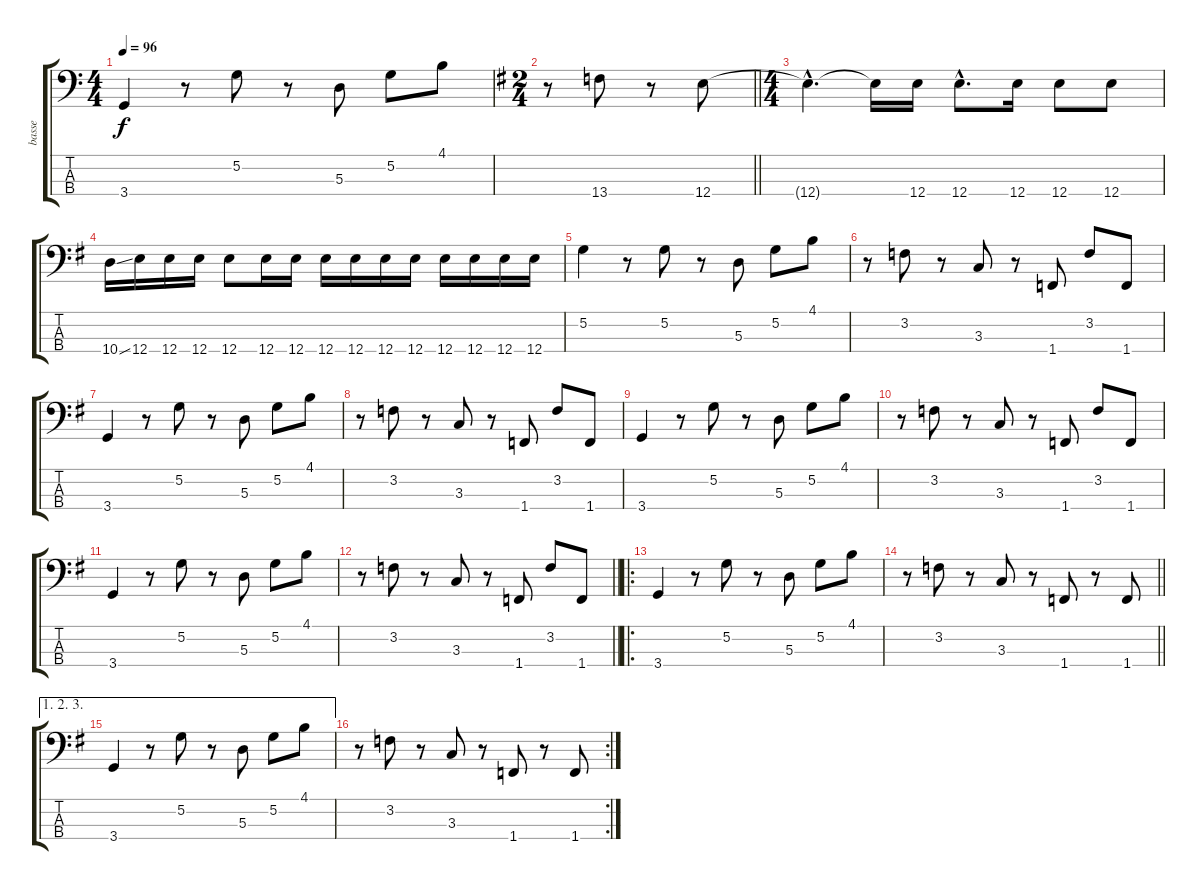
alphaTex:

\track ("basse" "basse") {instrument electricbassfinger}
\staff {score tabs}
\tuning (G2 D2 A1 E1) {hide}
\ts (4 4)
\tempo 96
\clef f4
\ks c
3.4.4{dy f} r.8 5.2.8 r.8 5.3.8 5.2.8 4.1.8 |
\ts (2 4)
\barLineRight lightlight
\ks g
r.8 13.4.8 r.8 12.4.8 |
\ts (4 4)
12.4{hac t}.4{d} 12.4{t}.16 12.4.16 12.4{hac}.8{d} 12.4.16 12.4.8 12.4.8 |
10.4{ss}.16 12.4.16 12.4.16 12.4.16 12.4.8 12.4.16 12.4.16 12.4.16 12.4.16 12.4.16 12.4.16 12.4.16 12.4.16 12.4.16 12.4.16 |
5.2.4 r.8 5.2.8 r.8 5.3.8 5.2.8 4.1.8 |
r.8 3.2.8 r.8 3.3.8 r.8 1.4.8 3.2.8 1.4.8 |
3.4.4 r.8 5.2.8 r.8 5.3.8 5.2.8 4.1.8 |
r.8 3.2.8 r.8 3.3.8 r.8 1.4.8 3.2.8 1.4.8 |
3.4.4 r.8 5.2.8 r.8 5.3.8 5.2.8 4.1.8 |
r.8 3.2.8 r.8 3.3.8 r.8 1.4.8 3.2.8 1.4.8 |
3.4.4 r.8 5.2.8 r.8 5.3.8 5.2.8 4.1.8 |
\barLineRight lightlight
r.8 3.2.8 r.8 3.3.8 r.8 1.4.8 3.2.8 1.4.8 |
\ro
3.4.4 r.8 5.2.8 r.8 5.3.8 5.2.8 4.1.8 |
\barLineRight lightlight
r.8 3.2.8 r.8 3.3.8 r.8 1.4.8 r.8 1.4.8 |
\ae (1 2 3)
3.4.4 r.8 5.2.8 r.8 5.3.8 5.2.8 4.1.8 |
\rc 2
r.8 3.2.8 r.8 3.3.8 r.8 1.4.8 r.8 1.4.8
